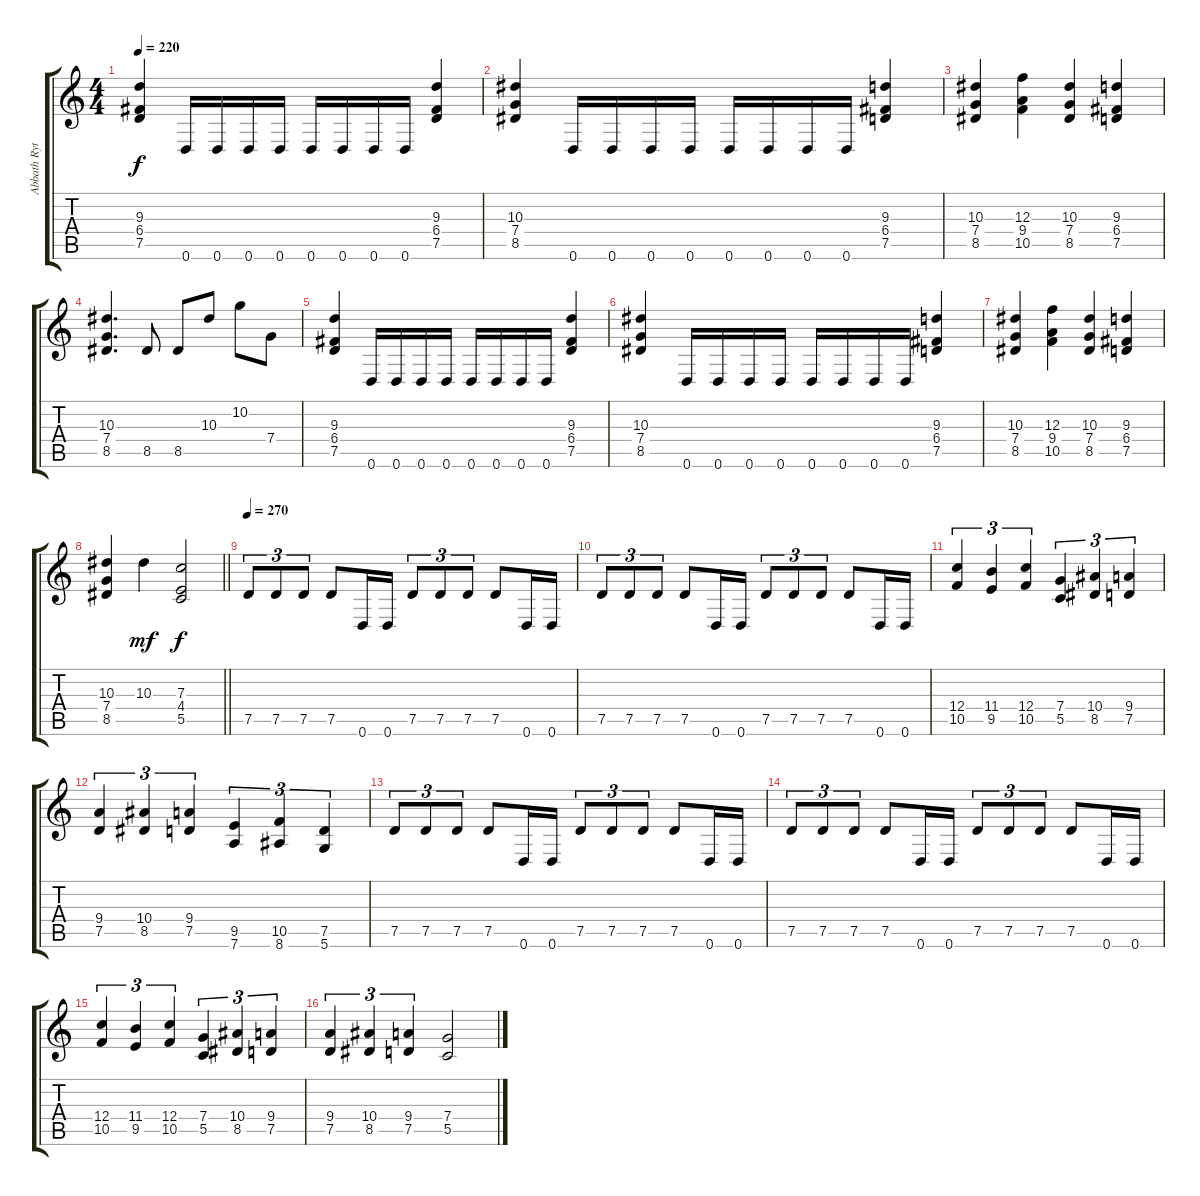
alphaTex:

\track ("Abbath Rythm Guitar" "Abbath Ryt") {instrument distortionguitar}
\staff {score tabs}
\tuning (D4 A3 F3 C3 G2 D2) {hide}
\ts (4 4)
\tempo 220
\clef g2
\ks c
(9.3 6.4 7.5).4{dy f} 0.6.16 0.6.16 0.6.16 0.6.16 0.6.16 0.6.16 0.6.16 0.6.16 (9.3 6.4 7.5).4 |
(10.3 7.4 8.5).4 0.6.16 0.6.16 0.6.16 0.6.16 0.6.16 0.6.16 0.6.16 0.6.16 (9.3 6.4 7.5).4 |
(10.3 7.4 8.5).4 (12.3 9.4 10.5).4 (10.3 7.4 8.5).4 (9.3 6.4 7.5).4 |
(10.3 7.4 8.5).4{d} 8.5.8 8.5.8 10.3.8 10.2.8 7.4.8 |
(9.3 6.4 7.5).4 0.6.16 0.6.16 0.6.16 0.6.16 0.6.16 0.6.16 0.6.16 0.6.16 (9.3 6.4 7.5).4 |
(10.3 7.4 8.5).4 0.6.16 0.6.16 0.6.16 0.6.16 0.6.16 0.6.16 0.6.16 0.6.16 (9.3 6.4 7.5).4 |
(10.3 7.4 8.5).4 (12.3 9.4 10.5).4 (10.3 7.4 8.5).4 (9.3 6.4 7.5).4 |
\barLineRight lightlight
(10.3 7.4 8.5).4 10.3.4{dy mf} (7.3 4.4 5.5).2{dy f} |
\tempo 270
7.5.8{tu (3 2)} 7.5.8{tu (3 2)} 7.5.8{tu (3 2)} 7.5.8 0.6.16 0.6.16 7.5.8{tu (3 2)} 7.5.8{tu (3 2)} 7.5.8{tu (3 2)} 7.5.8 0.6.16 0.6.16 |
7.5.8{tu (3 2)} 7.5.8{tu (3 2)} 7.5.8{tu (3 2)} 7.5.8 0.6.16 0.6.16 7.5.8{tu (3 2)} 7.5.8{tu (3 2)} 7.5.8{tu (3 2)} 7.5.8 0.6.16 0.6.16 |
(12.4 10.5).4{tu (3 2)} (11.4 9.5).4{tu (3 2)} (12.4 10.5).4{tu (3 2)} (7.4 5.5).4{tu (3 2)} (10.4 8.5).4{tu (3 2)} (9.4 7.5).4{tu (3 2)} |
(9.4 7.5).4{tu (3 2)} (10.4 8.5).4{tu (3 2)} (9.4 7.5).4{tu (3 2)} (9.5 7.6).4{tu (3 2)} (10.5 8.6).4{tu (3 2)} (7.5 5.6).4{tu (3 2)} |
7.5.8{tu (3 2)} 7.5.8{tu (3 2)} 7.5.8{tu (3 2)} 7.5.8 0.6.16 0.6.16 7.5.8{tu (3 2)} 7.5.8{tu (3 2)} 7.5.8{tu (3 2)} 7.5.8 0.6.16 0.6.16 |
7.5.8{tu (3 2)} 7.5.8{tu (3 2)} 7.5.8{tu (3 2)} 7.5.8 0.6.16 0.6.16 7.5.8{tu (3 2)} 7.5.8{tu (3 2)} 7.5.8{tu (3 2)} 7.5.8 0.6.16 0.6.16 |
(12.4 10.5).4{tu (3 2)} (11.4 9.5).4{tu (3 2)} (12.4 10.5).4{tu (3 2)} (7.4 5.5).4{tu (3 2)} (10.4 8.5).4{tu (3 2)} (9.4 7.5).4{tu (3 2)} |
(9.4 7.5).4{tu (3 2)} (10.4 8.5).4{tu (3 2)} (9.4 7.5).4{tu (3 2)} (7.4 5.5).2
